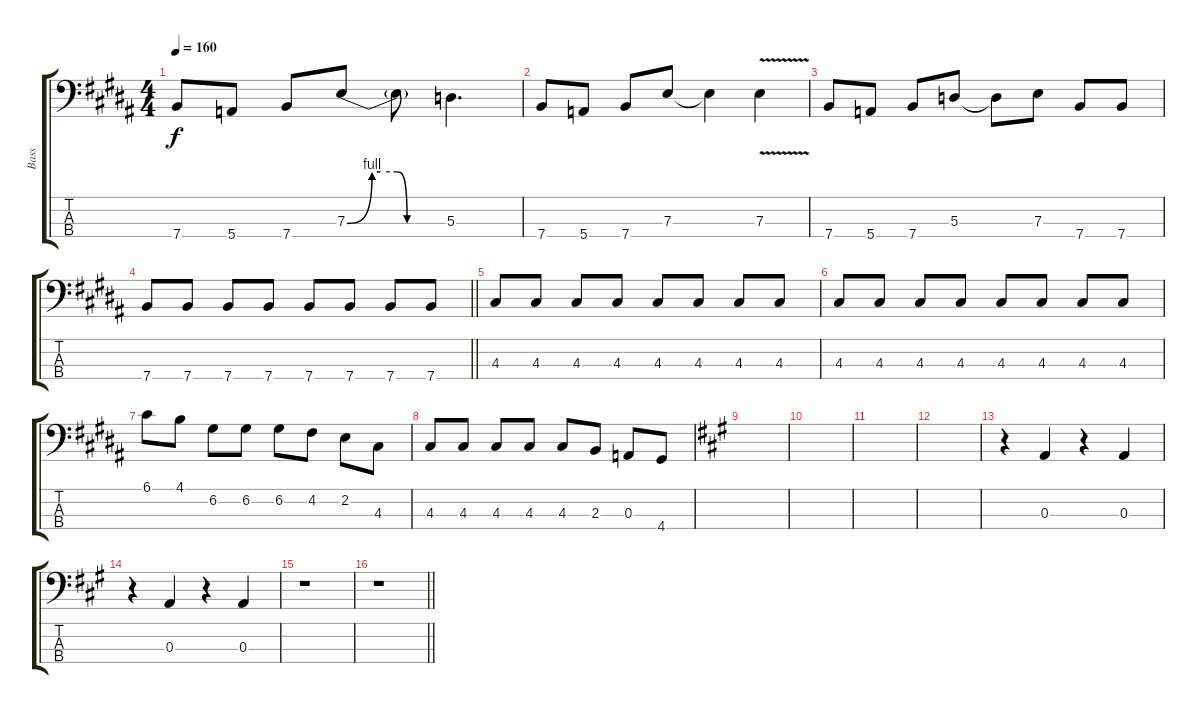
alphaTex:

\track ("Bass" "Bass") {instrument electricbassfinger}
\staff {score tabs}
\tuning (G2 D2 A1 E1) {hide}
\ts (4 4)
\tempo 160
\clef f4
\ks b
7.4.8{dy f} 5.4.8 7.4.8 7.3{be (custom 0 0 15 4 20 4 30 4 36 0 60 0)}.8 7.3{t}.8 5.3.4{d} |
7.4.8 5.4.8 7.4.8 7.3.8 7.3{t}.4 7.3{v}.4 |
7.4.8 5.4.8 7.4.8 5.3.8 5.3{t}.8 7.3.8 7.4.8 7.4.8 |
\barLineRight lightlight
7.4.8 7.4.8 7.4.8 7.4.8 7.4.8 7.4.8 7.4.8 7.4.8 |
4.3.8 4.3.8 4.3.8 4.3.8 4.3.8 4.3.8 4.3.8 4.3.8 |
4.3.8 4.3.8 4.3.8 4.3.8 4.3.8 4.3.8 4.3.8 4.3.8 |
6.1.8 4.1.8 6.2.8 6.2.8 6.2.8 4.2.8 2.2.8 4.3.8 |
4.3.8 4.3.8 4.3.8 4.3.8 4.3.8 2.3.8 0.3.8 4.4.8 |
\ks a
|
|
|
|
r.4 0.3.4 r.4 0.3.4 |
r.4 0.3.4 r.4 0.3.4 |
r.1 |
\barLineRight lightlight
r.1
